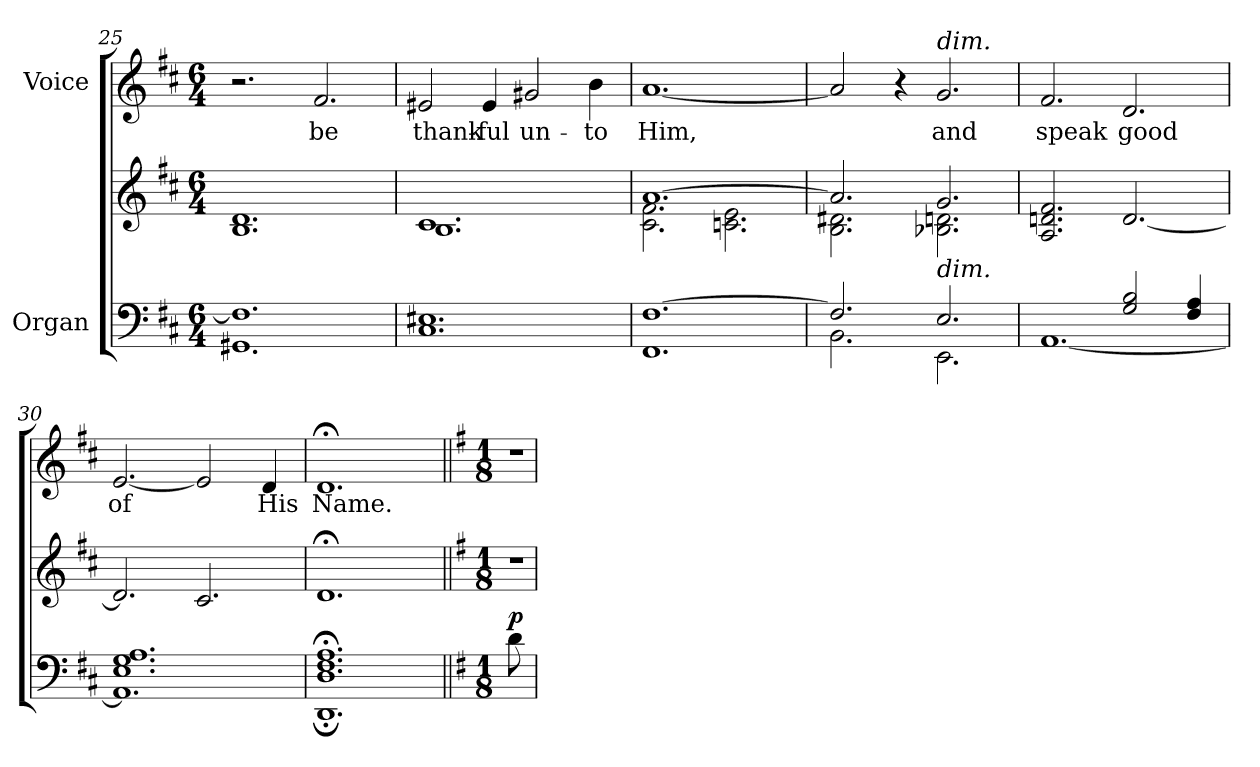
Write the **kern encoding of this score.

**kern	**kern	**dynam	**kern	**text
*part2	*part2	*part2	*part1	*part1
*staff3	*staff2	*staff2/3	*staff1	*staff1
*I"Organ	*	*	*I"Voice	*
*clefF4	*clefG2	*	*clefG2	*
*k[f#c#]	*k[f#c#]	*	*k[f#c#]	*
*D:	*D:	*	*D:	*
*M6/4	*M6/4	*	*M6/4	*
=25	=25	=25	=25	=25
*^	*^	*	*	*
1.F#i]	1.GG#Xi	1.di	1.Bi	.	2.r	.
!	!	!	!	!	!	!LO:LY:b:color=#000000
.	.	.	.	.	2.f#i/	be
!!LO:LB:g=z
=26	=26	=26	=26	=26	=26	=26
!	!	!	!	!	!	!LO:LY:b:color=#000000
1.E#Xi	1.C#i	1.c#i	1.Bi	.	2e#Xi/	thank-
!	!	!	!	!	!	!LO:LY:b:color=#000000
.	.	.	.	.	4e#i/	-ful
!	!	!	!	!	!	!LO:LY:b:color=#000000
.	.	.	.	.	2g#Xi/	un-
!	!	!	!	!	!	!LO:LY:b:color=#000000
.	.	.	.	.	4bi\	-to
=27	=27	=27	=27	=27	=27	=27
!	!	!	!	!	!	!LO:LY:b:color=#000000
[>1.F#i	1.FF#i	[>1.ai	2.c#i\ 2.f#i	.	[<1.ai	Him,
.	.	.	2.cni\ 2.ei	.	.	.
=28	=28	=28	=28	=28	=28	=28
2.F#i/]	2.BBi\	2.ai/]	2.Bi\ 2.d#Xi	.	2ai/]	.
.	.	.	.	.	4r	.
!	!	!	!	!	!LO:TX:a:i:t=dim.	!
!	!	!LO:TX:b:i:t=dim.	!	!	!	!
!	!	!	!	!	!	!LO:LY:b:color=#000000
2.Ei/	2.EEi\	2.gi/	2.B-Xi\ 2.dni	.	2.gi/	and
*	*	*v	*v	*	*	*
=29	=29	=29	=29	=29	=29
*	*	*^	*	*	*
!	!	!	!	!	!	!LO:LY:b:color=#000000
*	*	*v	*v	*	*	*
2.ryy	[<1.AAi	2.Ai/ 2.dni 2.f#i	.	2.f#i/	speak
!	!	!	!	!	!LO:LY:b:color=#000000
2Gi/ 2Bi	.	[<2.di/	.	2.di/	good
4F#i/ 4Ai	.	.	.	.	.
=30	=30	=30	=30	=30	=30
!	!	!	!	!	!LO:LY:b:color=#000000
1.Ei 1.Gi 1.Ai	1.AAi]	2.di/]	.	[<2.ei/	of
.	.	2.c#i/	.	2ei/]	.
!	!	!	!	!	!LO:LY:b:color=#000000
.	.	.	.	4di/	His
=31	=31	=31	=31	=31	=31
!	!	!	!	!	!LO:LY:b:color=#000000
1.Di; 1.F#i; 1.Ai;	1.DD;i	1.d;i	.	1.d;i	Name.
*v	*v	*	*	*	*
!!LO:LB:g=z
=32||	=32||	=32||	=32||	=32||
*k[f#]	*k[f#]	*	*k[f#]	*
*G:	*G:	*	*G:	*
*M1/8	*M1/8	*	*M1/8	*
*	*MM80	*	*MM80	*
*^	*	*	*	*
!LO:TX:b:t=Man.	!	!	!	!	!
*v	*v	*	*	*	*
8di\	8r	p	8r	.
=	=	=	=	=
*-	*-	*-	*-	*-
